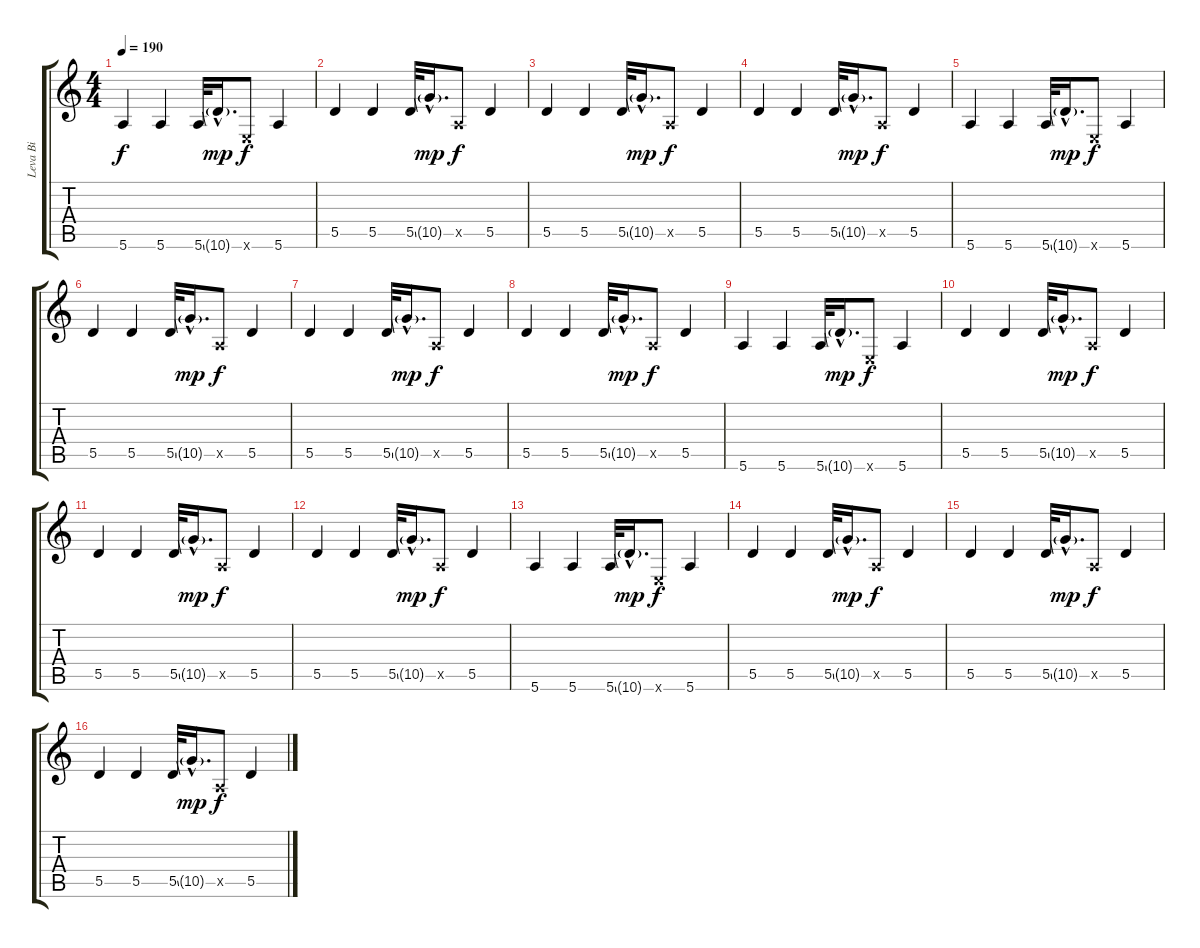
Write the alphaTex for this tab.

\track ("Leva Bi" "Leva Bi") {instrument electricguitarmuted}
\staff {score tabs}
\tuning (E4 B3 G3 D3 A2 E2) {hide}
\ts (4 4)
\tempo 190
\clef g2
\ks c
5.6.4{dy f} 5.6.4 5.6{ss}.32 10.6{g hac}.16{d dy mp} 0.6{x}.8{dy f} 5.6.4 |
5.5.4 5.5.4 5.5{ss}.32 10.5{g hac}.16{d dy mp} 0.5{x}.8{dy f} 5.5.4 |
5.5.4 5.5.4 5.5{ss}.32 10.5{g hac}.16{d dy mp} 0.5{x}.8{dy f} 5.5.4 |
5.5.4 5.5.4 5.5{ss}.32 10.5{g hac}.16{d dy mp} 0.5{x}.8{dy f} 5.5.4 |
5.6.4 5.6.4 5.6{ss}.32 10.6{g hac}.16{d dy mp} 0.6{x}.8{dy f} 5.6.4 |
5.5.4 5.5.4 5.5{ss}.32 10.5{g hac}.16{d dy mp} 0.5{x}.8{dy f} 5.5.4 |
5.5.4 5.5.4 5.5{ss}.32 10.5{g hac}.16{d dy mp} 0.5{x}.8{dy f} 5.5.4 |
5.5.4 5.5.4 5.5{ss}.32 10.5{g hac}.16{d dy mp} 0.5{x}.8{dy f} 5.5.4 |
5.6.4 5.6.4 5.6{ss}.32 10.6{g hac}.16{d dy mp} 0.6{x}.8{dy f} 5.6.4 |
5.5.4 5.5.4 5.5{ss}.32 10.5{g hac}.16{d dy mp} 0.5{x}.8{dy f} 5.5.4 |
5.5.4 5.5.4 5.5{ss}.32 10.5{g hac}.16{d dy mp} 0.5{x}.8{dy f} 5.5.4 |
5.5.4 5.5.4 5.5{ss}.32 10.5{g hac}.16{d dy mp} 0.5{x}.8{dy f} 5.5.4 |
5.6.4 5.6.4 5.6{ss}.32 10.6{g hac}.16{d dy mp} 0.6{x}.8{dy f} 5.6.4 |
5.5.4 5.5.4 5.5{ss}.32 10.5{g hac}.16{d dy mp} 0.5{x}.8{dy f} 5.5.4 |
5.5.4 5.5.4 5.5{ss}.32 10.5{g hac}.16{d dy mp} 0.5{x}.8{dy f} 5.5.4 |
5.5.4 5.5.4 5.5{ss}.32 10.5{g hac}.16{d dy mp} 0.5{x}.8{dy f} 5.5.4
